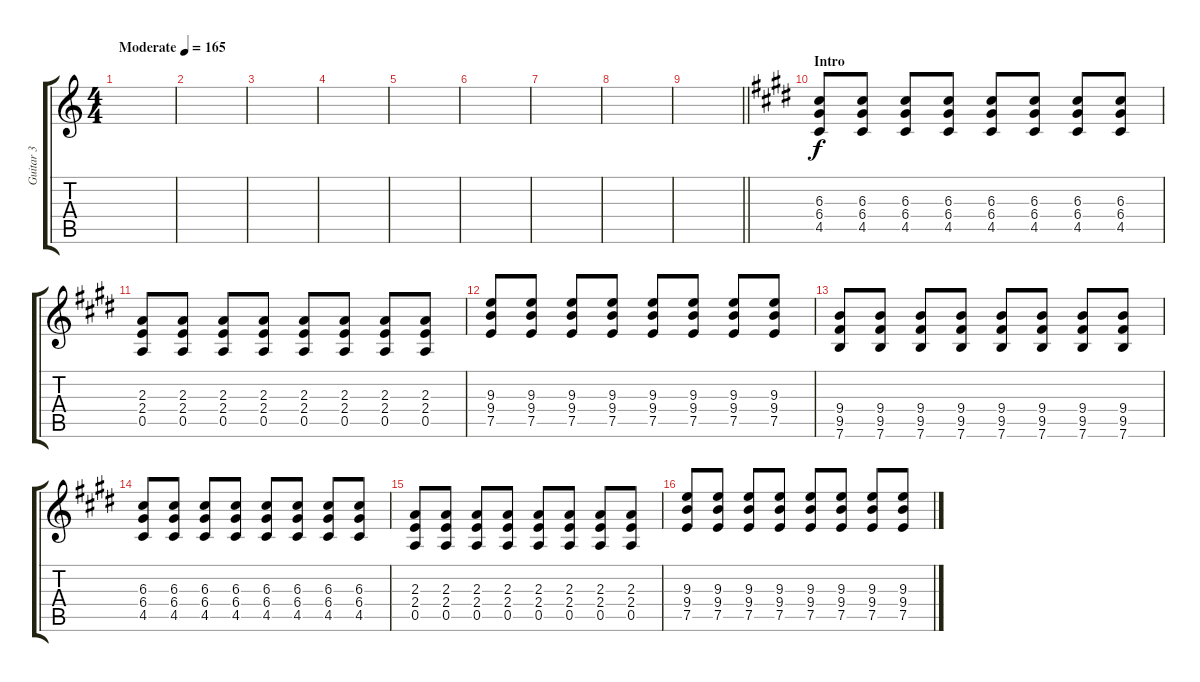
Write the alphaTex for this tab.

\track ("Guitar 3" "Guitar 3") {instrument overdrivenguitar}
\staff {score tabs}
\tuning (E4 B3 G3 D3 A2 E2) {hide}
\ts (4 4)
\section ("" "")
\tempo (165 "Moderate")
\clef g2
\ks c
|
|
|
|
|
|
|
|
\barLineRight lightlight
|
\section ("" "Intro")
\ks e
(6.3 6.4 4.5).8 (6.3 6.4 4.5).8 (6.3 6.4 4.5).8 (6.3 6.4 4.5).8 (6.3 6.4 4.5).8 (6.3 6.4 4.5).8 (6.3 6.4 4.5).8 (6.3 6.4 4.5).8 |
(2.3 2.4 0.5).8 (2.3 2.4 0.5).8 (2.3 2.4 0.5).8 (2.3 2.4 0.5).8 (2.3 2.4 0.5).8 (2.3 2.4 0.5).8 (2.3 2.4 0.5).8 (2.3 2.4 0.5).8 |
(9.3 9.4 7.5).8 (9.3 9.4 7.5).8 (9.3 9.4 7.5).8 (9.3 9.4 7.5).8 (9.3 9.4 7.5).8 (9.3 9.4 7.5).8 (9.3 9.4 7.5).8 (9.3 9.4 7.5).8 |
(9.4 9.5 7.6).8 (9.4 9.5 7.6).8 (9.4 9.5 7.6).8 (9.4 9.5 7.6).8 (9.4 9.5 7.6).8 (9.4 9.5 7.6).8 (9.4 9.5 7.6).8 (9.4 9.5 7.6).8 |
(6.3 6.4 4.5).8 (6.3 6.4 4.5).8 (6.3 6.4 4.5).8 (6.3 6.4 4.5).8 (6.3 6.4 4.5).8 (6.3 6.4 4.5).8 (6.3 6.4 4.5).8 (6.3 6.4 4.5).8 |
(2.3 2.4 0.5).8 (2.3 2.4 0.5).8 (2.3 2.4 0.5).8 (2.3 2.4 0.5).8 (2.3 2.4 0.5).8 (2.3 2.4 0.5).8 (2.3 2.4 0.5).8 (2.3 2.4 0.5).8 |
(9.3 9.4 7.5).8 (9.3 9.4 7.5).8 (9.3 9.4 7.5).8 (9.3 9.4 7.5).8 (9.3 9.4 7.5).8 (9.3 9.4 7.5).8 (9.3 9.4 7.5).8 (9.3 9.4 7.5).8
